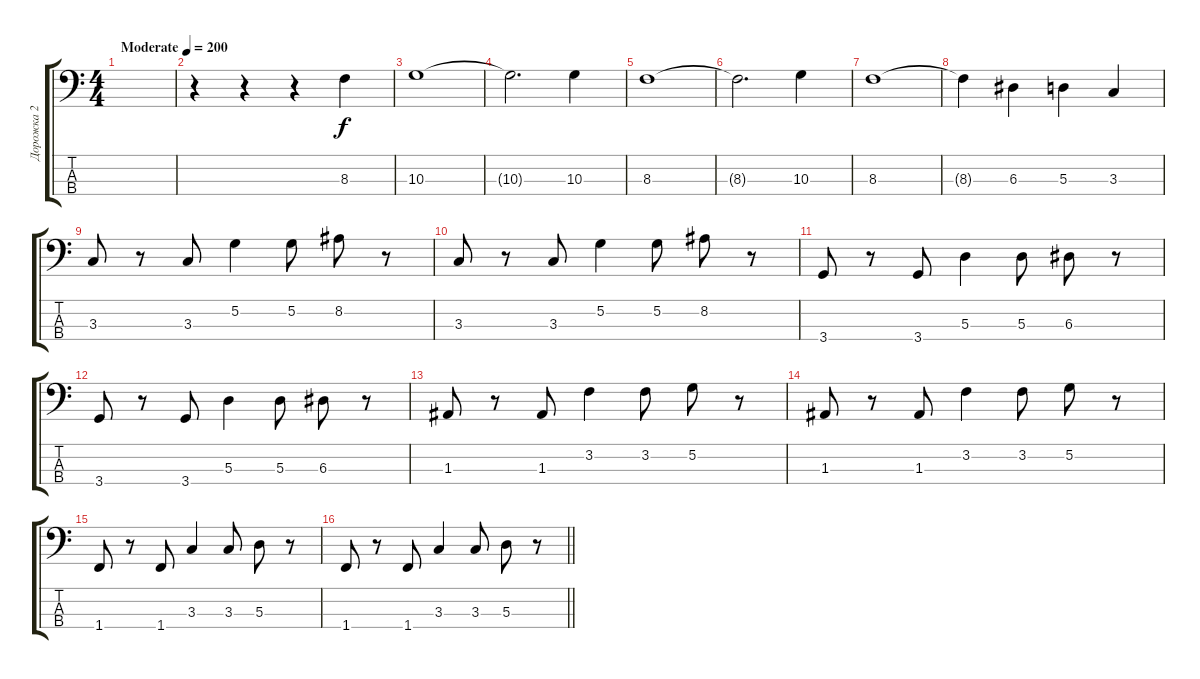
\track ("Дорожка 2" "Дорожка 2") {instrument electricbassfinger}
\staff {score tabs}
\tuning (G2 D2 A1 E1) {hide}
\ts (4 4)
\tempo (200 "Moderate")
\clef f4
\ks c
|
r.4 r.4 r.4 8.3.4 |
10.3.1 |
10.3{t}.2{d} 10.3.4 |
8.3.1 |
8.3{t}.2{d} 10.3.4 |
8.3.1 |
8.3{t}.4 6.3.4 5.3.4 3.3.4 |
3.3.8 r.8 3.3.8 5.2.4 5.2.8 8.2.8 r.8 |
3.3.8 r.8 3.3.8 5.2.4 5.2.8 8.2.8 r.8 |
3.4.8 r.8 3.4.8 5.3.4 5.3.8 6.3.8 r.8 |
3.4.8 r.8 3.4.8 5.3.4 5.3.8 6.3.8 r.8 |
1.3.8 r.8 1.3.8 3.2.4 3.2.8 5.2.8 r.8 |
1.3.8 r.8 1.3.8 3.2.4 3.2.8 5.2.8 r.8 |
1.4.8 r.8 1.4.8 3.3.4 3.3.8 5.3.8 r.8 |
\barLineRight lightlight
1.4.8 r.8 1.4.8 3.3.4 3.3.8 5.3.8 r.8
